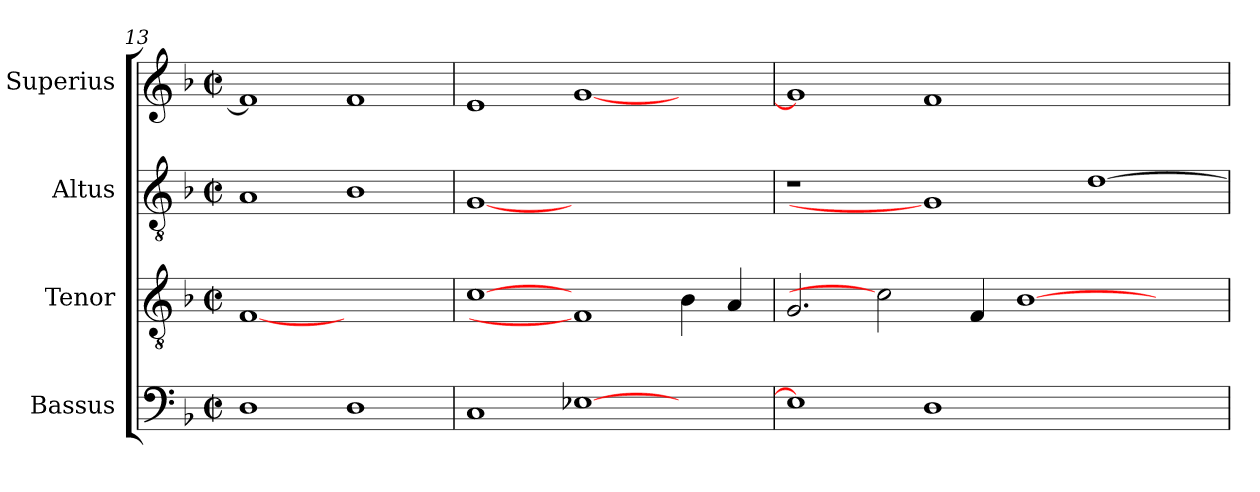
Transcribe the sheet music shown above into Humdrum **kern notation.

**kern	**kern	**kern	**kern
*part4	*part3	*part2	*part1
*staff4	*staff3	*staff2	*staff1
*I"Bassus	*I"Tenor	*I"Altus	*I"Superius
*I'B.	*I'T.	*I'T.	*I'S.
*clefF4	*clefGv2	*clefGv2	*clefG2
*	*ITrd7c12	*ITrd7c12	*
*k[b-]	*k[b-]	*k[b-]	*k[b-]
*F:	*F:	*F:	*F:
*M2/2	*M2/2	*M2/2	*M2/2
*met(c|)	*met(c|)	*met(c|)	*met(c|)
=13	=13	=13	=13
1Di	[1FFi	1AAi	1fi]
1Di	1ryy	1BB-i	1fi
=14	=14	=14	=14
1Ci	[1Ci	[1GGi	1ei
[>1E-Xi	1FFi]	1.ryy	[<1gi
2ryy	4BB-i\	.	2ryy
.	4AAi/	.	.
=15	=15	=15	=15
1E-i]	2.GGi/	1r	1gi]
.	2Ci]	.	.
1Di	.	1GGi]	1fi
.	4FFi/	.	.
.	[>1BB-i	.	.
1ryy	.	[>1Di	1ryy
.	2ryy	.	.
=	=	=	=
*-	*-	*-	*-
